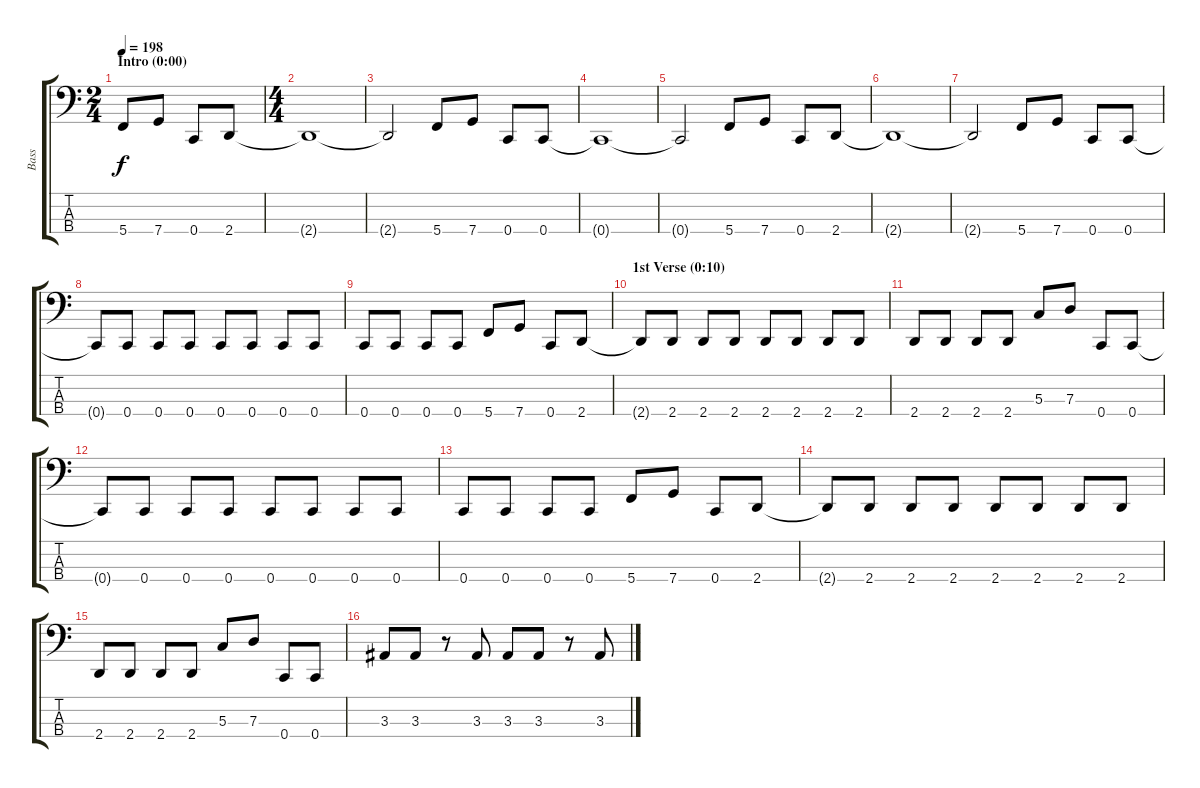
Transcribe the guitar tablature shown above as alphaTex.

\track ("Bass" "Bass") {instrument electricbassfinger}
\staff {score tabs}
\tuning (F2 C2 G1 C1) {hide}
\ts (2 4)
\section ("" "Intro (0:00)")
\tempo 198
\clef f4
\ks c
5.4.8{dy f instrument electricbassfinger} 7.4.8 0.4.8 2.4.8 |
\ts (4 4)
2.4{t}.1 |
2.4{t}.2 5.4.8 7.4.8 0.4.8 0.4.8 |
0.4{t}.1 |
0.4{t}.2 5.4.8 7.4.8 0.4.8 2.4.8 |
2.4{t}.1 |
2.4{t}.2 5.4.8 7.4.8 0.4.8 0.4.8 |
0.4{t}.8 0.4.8 0.4.8 0.4.8 0.4.8 0.4.8 0.4.8 0.4.8 |
0.4.8 0.4.8 0.4.8 0.4.8 5.4.8 7.4.8 0.4.8 2.4.8 |
\section ("" "1st Verse (0:10)")
2.4{t}.8 2.4.8 2.4.8 2.4.8 2.4.8 2.4.8 2.4.8 2.4.8 |
2.4.8 2.4.8 2.4.8 2.4.8 5.3.8 7.3.8 0.4.8 0.4.8 |
0.4{t}.8 0.4.8 0.4.8 0.4.8 0.4.8 0.4.8 0.4.8 0.4.8 |
0.4.8 0.4.8 0.4.8 0.4.8 5.4.8 7.4.8 0.4.8 2.4.8 |
2.4{t}.8 2.4.8 2.4.8 2.4.8 2.4.8 2.4.8 2.4.8 2.4.8 |
2.4.8 2.4.8 2.4.8 2.4.8 5.3.8 7.3.8 0.4.8 0.4.8 |
3.3.8 3.3.8 r.8 3.3.8 3.3.8 3.3.8 r.8 3.3.8
